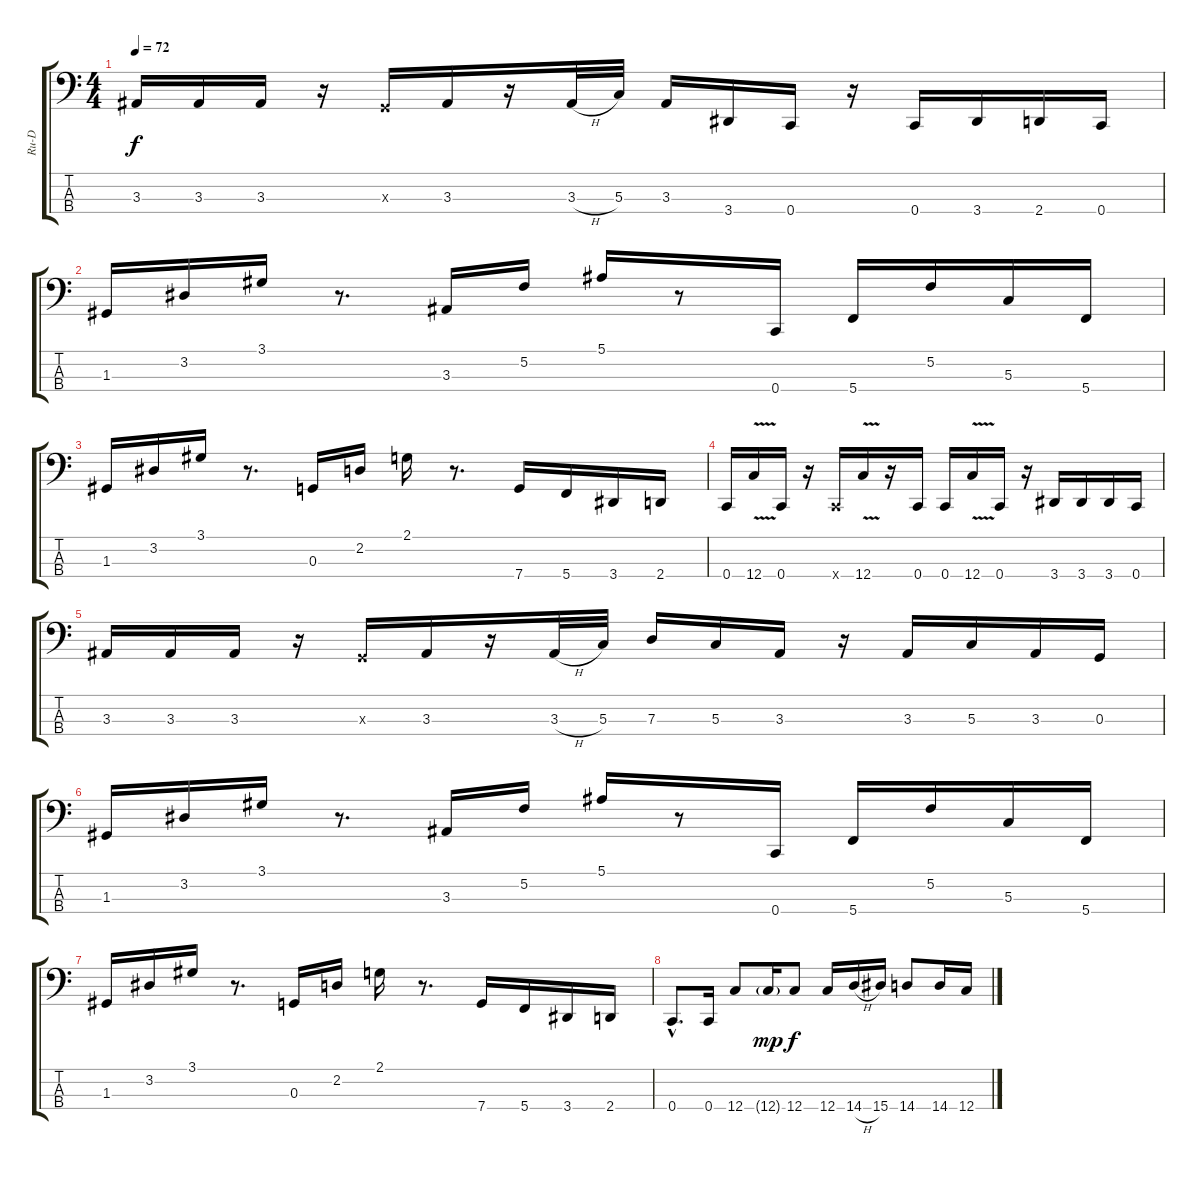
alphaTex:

\track ("Ru-D" "Ru-D") {instrument electricbassfinger}
\staff {score tabs}
\tuning (F2 C2 G1 C1) {hide}
\ts (4 4)
\tempo 72
\clef f4
\ks c
3.3.16{dy f} 3.3.16 3.3.16 r.16 0.3{x}.16 3.3.16 r.16 3.3{h}.32 5.3.32 3.3.16 3.4.16 0.4.16 r.16 0.4.16 3.4.16 2.4.16 0.4.16 |
1.3.16 3.2.16 3.1.16 r.8{d} 3.3.16 5.2.16 5.1.16 r.8 0.4.16 5.4.16 5.2.16 5.3.16 5.4.16 |
1.3.16 3.2.16 3.1.16 r.8{d} 0.3.16 2.2.16 2.1.16 r.8{d} 7.4.16 5.4.16 3.4.16 2.4.16 |
0.4.16 12.4{v}.16 0.4.16 r.16 0.4{x}.16 12.4{v}.16 r.16 0.4.16 0.4.16 12.4{v}.16 0.4.16 r.16 3.4.16 3.4.16 3.4.16 0.4.16 |
3.3.16 3.3.16 3.3.16 r.16 0.3{x}.16 3.3.16 r.16 3.3{h}.32 5.3.32 7.3.16 5.3.16 3.3.16 r.16 3.3.16 5.3.16 3.3.16 0.3.16 |
1.3.16 3.2.16 3.1.16 r.8{d} 3.3.16 5.2.16 5.1.16 r.8 0.4.16 5.4.16 5.2.16 5.3.16 5.4.16 |
1.3.16 3.2.16 3.1.16 r.8{d} 0.3.16 2.2.16 2.1.16 r.8{d} 7.4.16 5.4.16 3.4.16 2.4.16 |
0.4{hac}.8{d} 0.4.16 12.4.8 12.4{g}.16{dy mp} 12.4.8{dy f} 12.4.16 14.4{h}.16 15.4.16 14.4.8 14.4.16 12.4.16
